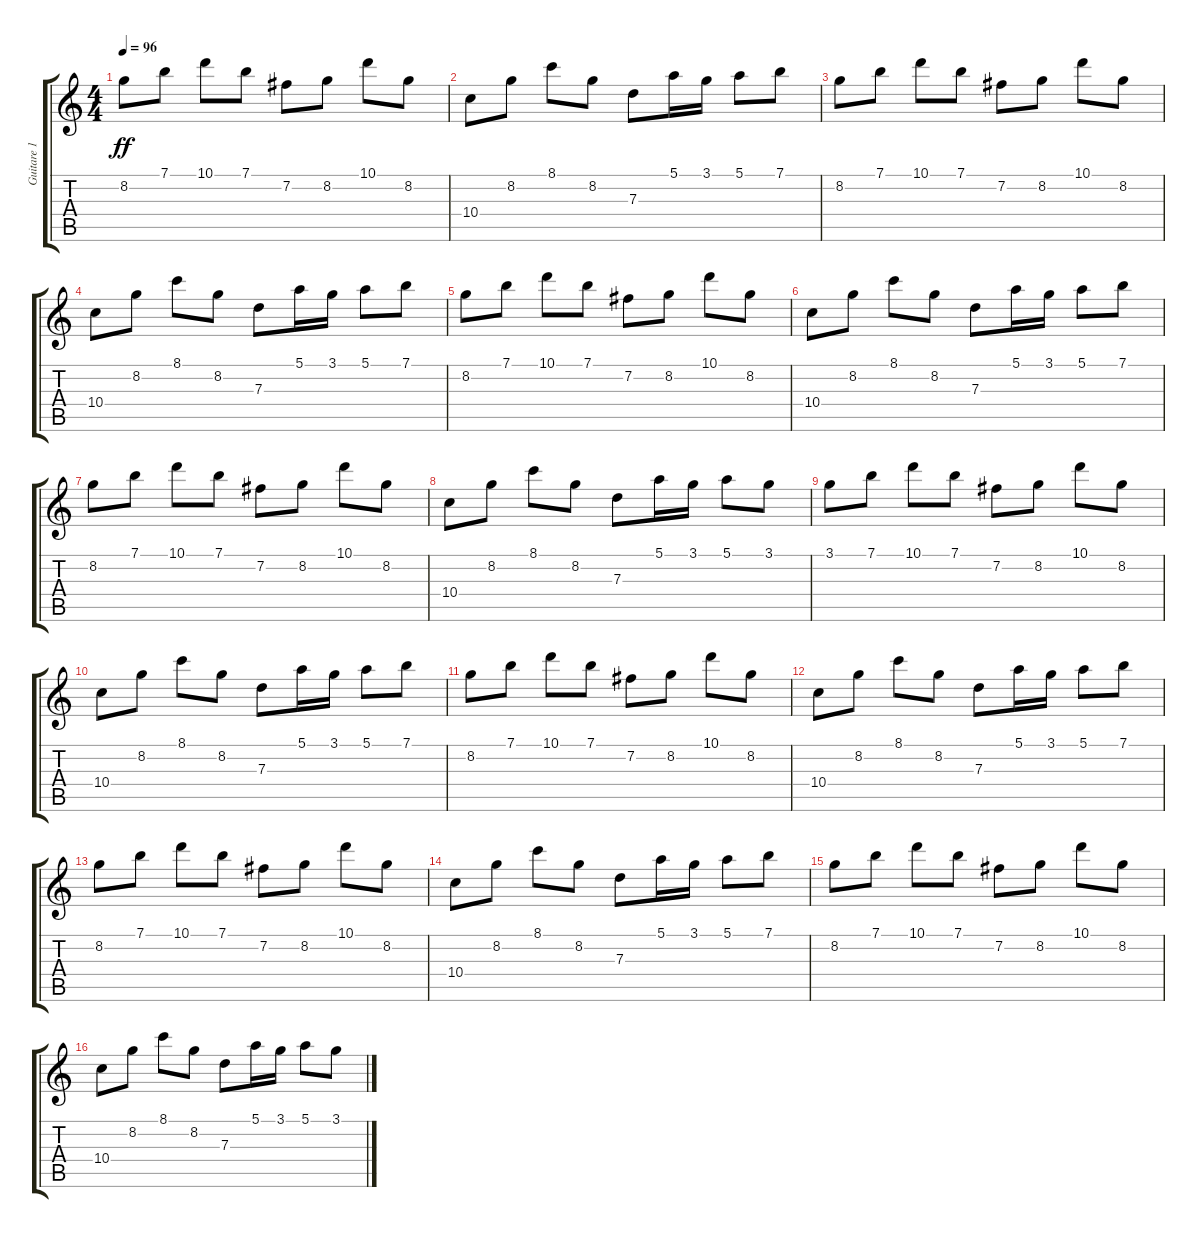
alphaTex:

\track ("Guitare 1" "Guitare 1") {instrument electricguitarclean}
\staff {score tabs}
\tuning (E4 B3 G3 D3 A2 E2) {hide}
\ts (4 4)
\tempo 96
\clef g2
\ks c
8.2.8{dy ff instrument electricguitarclean} 7.1.8 10.1.8 7.1.8 7.2.8 8.2.8 10.1.8 8.2.8 |
10.4.8 8.2.8 8.1.8 8.2.8 7.3.8 5.1.16 3.1.16 5.1.8 7.1.8 |
8.2.8 7.1.8 10.1.8 7.1.8 7.2.8 8.2.8 10.1.8 8.2.8 |
10.4.8 8.2.8 8.1.8 8.2.8 7.3.8 5.1.16 3.1.16 5.1.8 7.1.8 |
8.2.8 7.1.8 10.1.8 7.1.8 7.2.8 8.2.8 10.1.8 8.2.8 |
10.4.8 8.2.8 8.1.8 8.2.8 7.3.8 5.1.16 3.1.16 5.1.8 7.1.8 |
8.2.8 7.1.8 10.1.8 7.1.8 7.2.8 8.2.8 10.1.8 8.2.8 |
10.4.8 8.2.8 8.1.8 8.2.8 7.3.8 5.1.16 3.1.16 5.1.8 3.1.8 |
3.1.8 7.1.8 10.1.8 7.1.8 7.2.8 8.2.8 10.1.8 8.2.8 |
10.4.8 8.2.8 8.1.8 8.2.8 7.3.8 5.1.16 3.1.16 5.1.8 7.1.8 |
8.2.8 7.1.8 10.1.8 7.1.8 7.2.8 8.2.8 10.1.8 8.2.8 |
10.4.8 8.2.8 8.1.8 8.2.8 7.3.8 5.1.16 3.1.16 5.1.8 7.1.8 |
8.2.8 7.1.8 10.1.8 7.1.8 7.2.8 8.2.8 10.1.8 8.2.8 |
10.4.8 8.2.8 8.1.8 8.2.8 7.3.8 5.1.16 3.1.16 5.1.8 7.1.8 |
8.2.8 7.1.8 10.1.8 7.1.8 7.2.8 8.2.8 10.1.8 8.2.8 |
10.4.8 8.2.8 8.1.8 8.2.8 7.3.8 5.1.16 3.1.16 5.1.8 3.1.8
